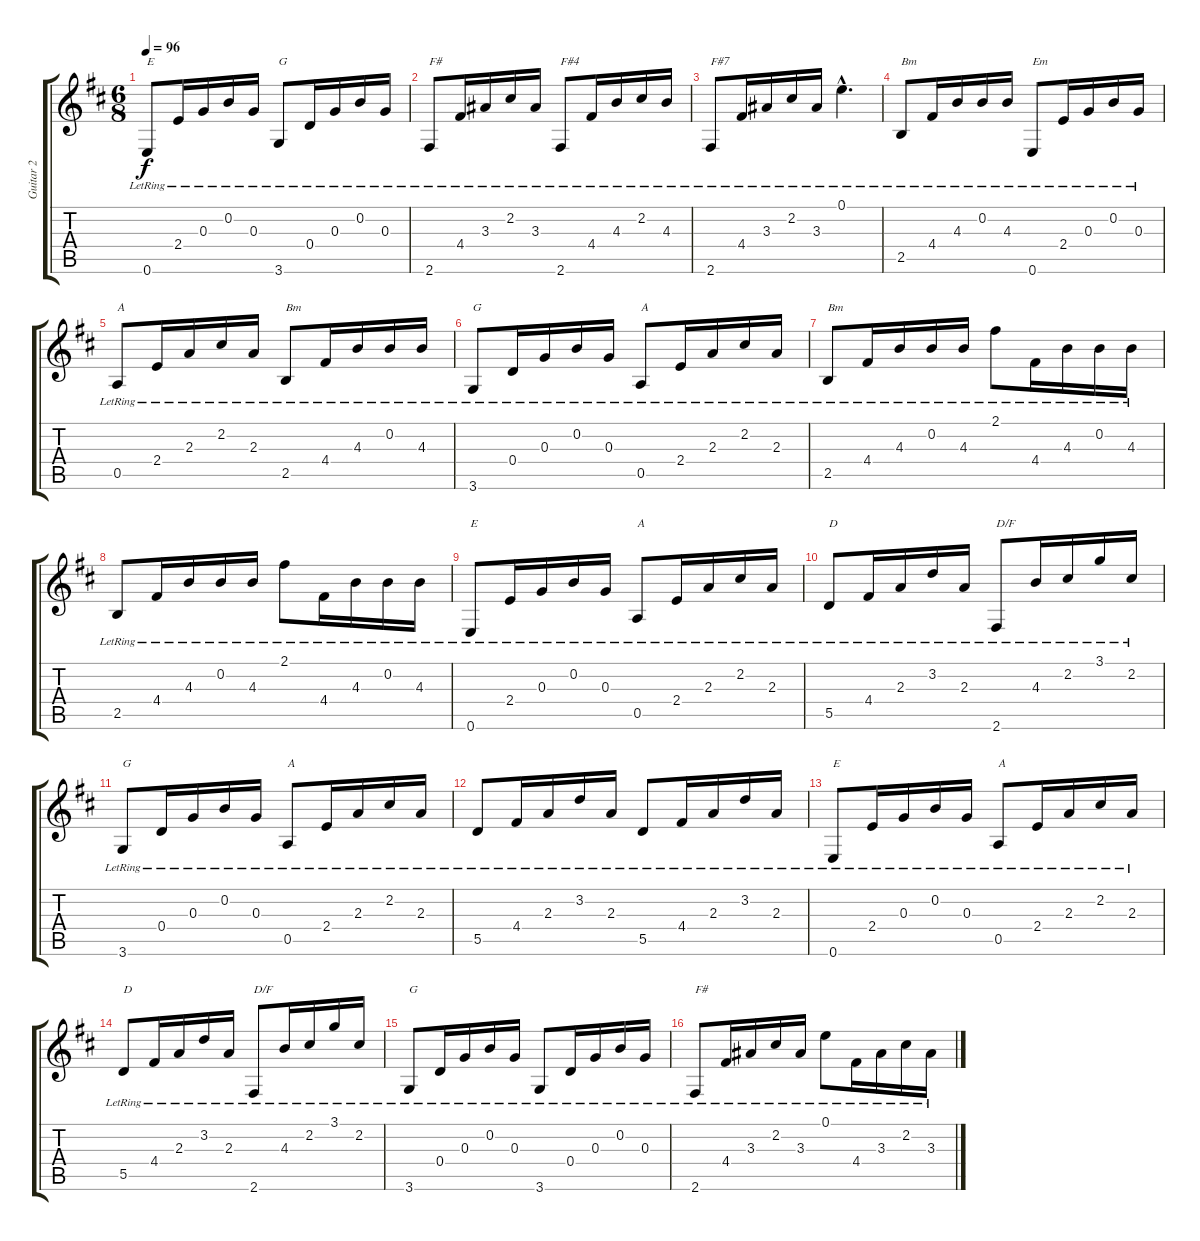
\track ("Guitar 2" "Guitar 2") {instrument acousticguitarsteel}
\staff {score tabs}
\tuning (E4 B3 G3 D3 A2 E2) {hide}
\ts (6 8)
\tempo 96
\clef g2
\ks bminor
0.6{lr}.8{txt "E" dy f} 2.4{lr}.16 0.3{lr}.16 0.2{lr}.16 0.3{lr}.16 3.6{lr}.8{txt "G"} 0.4{lr}.16 0.3{lr}.16 0.2{lr}.16 0.3{lr}.16 |
2.6{lr}.8{txt "F#"} 4.4{lr}.16 3.3{lr}.16 2.2{lr}.16 3.3{lr}.16 2.6{lr}.8{txt "F#4"} 4.4{lr}.16 4.3{lr}.16 2.2{lr}.16 4.3{lr}.16 |
2.6{lr}.8{txt "F#7"} 4.4{lr}.16 3.3{lr}.16 2.2{lr}.16 3.3{lr}.16 0.1{hac lr}.4{d} |
2.5{lr}.8{txt "Bm"} 4.4{lr}.16 4.3{lr}.16 0.2{lr}.16 4.3{lr}.16 0.6{lr}.8{txt "Em"} 2.4{lr}.16 0.3{lr}.16 0.2{lr}.16 0.3{lr}.16 |
0.5{lr}.8{txt "A"} 2.4{lr}.16 2.3{lr}.16 2.2{lr}.16 2.3{lr}.16 2.5{lr}.8{txt "Bm"} 4.4{lr}.16 4.3{lr}.16 0.2{lr}.16 4.3{lr}.16 |
3.6{lr}.8{txt "G"} 0.4{lr}.16 0.3{lr}.16 0.2{lr}.16 0.3{lr}.16 0.5{lr}.8{txt "A"} 2.4{lr}.16 2.3{lr}.16 2.2{lr}.16 2.3{lr}.16 |
2.5{lr}.8{txt "Bm"} 4.4{lr}.16 4.3{lr}.16 0.2{lr}.16 4.3{lr}.16 2.1{lr}.8 4.4{lr}.16 4.3{lr}.16 0.2{lr}.16 4.3{lr}.16 |
2.5{lr}.8 4.4{lr}.16 4.3{lr}.16 0.2{lr}.16 4.3{lr}.16 2.1{lr}.8 4.4{lr}.16 4.3{lr}.16 0.2{lr}.16 4.3{lr}.16 |
0.6{lr}.8{txt "E"} 2.4{lr}.16 0.3{lr}.16 0.2{lr}.16 0.3{lr}.16 0.5{lr}.8{txt "A"} 2.4{lr}.16 2.3{lr}.16 2.2{lr}.16 2.3{lr}.16 |
5.5{lr}.8{txt "D"} 4.4{lr}.16 2.3{lr}.16 3.2{lr}.16 2.3{lr}.16 2.6{lr}.8{txt "D/F"} 4.3{lr}.16 2.2{lr}.16 3.1{lr}.16 2.2{lr}.16 |
3.6{lr}.8{txt "G"} 0.4{lr}.16 0.3{lr}.16 0.2{lr}.16 0.3{lr}.16 0.5{lr}.8{txt "A"} 2.4{lr}.16 2.3{lr}.16 2.2{lr}.16 2.3{lr}.16 |
5.5{lr}.8 4.4{lr}.16 2.3{lr}.16 3.2{lr}.16 2.3{lr}.16 5.5{lr}.8 4.4{lr}.16 2.3{lr}.16 3.2{lr}.16 2.3{lr}.16 |
0.6{lr}.8{txt "E"} 2.4{lr}.16 0.3{lr}.16 0.2{lr}.16 0.3{lr}.16 0.5{lr}.8{txt "A"} 2.4{lr}.16 2.3{lr}.16 2.2{lr}.16 2.3{lr}.16 |
5.5{lr}.8{txt "D"} 4.4{lr}.16 2.3{lr}.16 3.2{lr}.16 2.3{lr}.16 2.6{lr}.8{txt "D/F"} 4.3{lr}.16 2.2{lr}.16 3.1{lr}.16 2.2{lr}.16 |
3.6{lr}.8{txt "G"} 0.4{lr}.16 0.3{lr}.16 0.2{lr}.16 0.3{lr}.16 3.6{lr}.8 0.4{lr}.16 0.3{lr}.16 0.2{lr}.16 0.3{lr}.16 |
2.6{lr}.8{txt "F#"} 4.4{lr}.16 3.3{lr}.16 2.2{lr}.16 3.3{lr}.16 0.1{lr}.8 4.4{lr}.16 3.3{lr}.16 2.2{lr}.16 3.3{lr}.16
